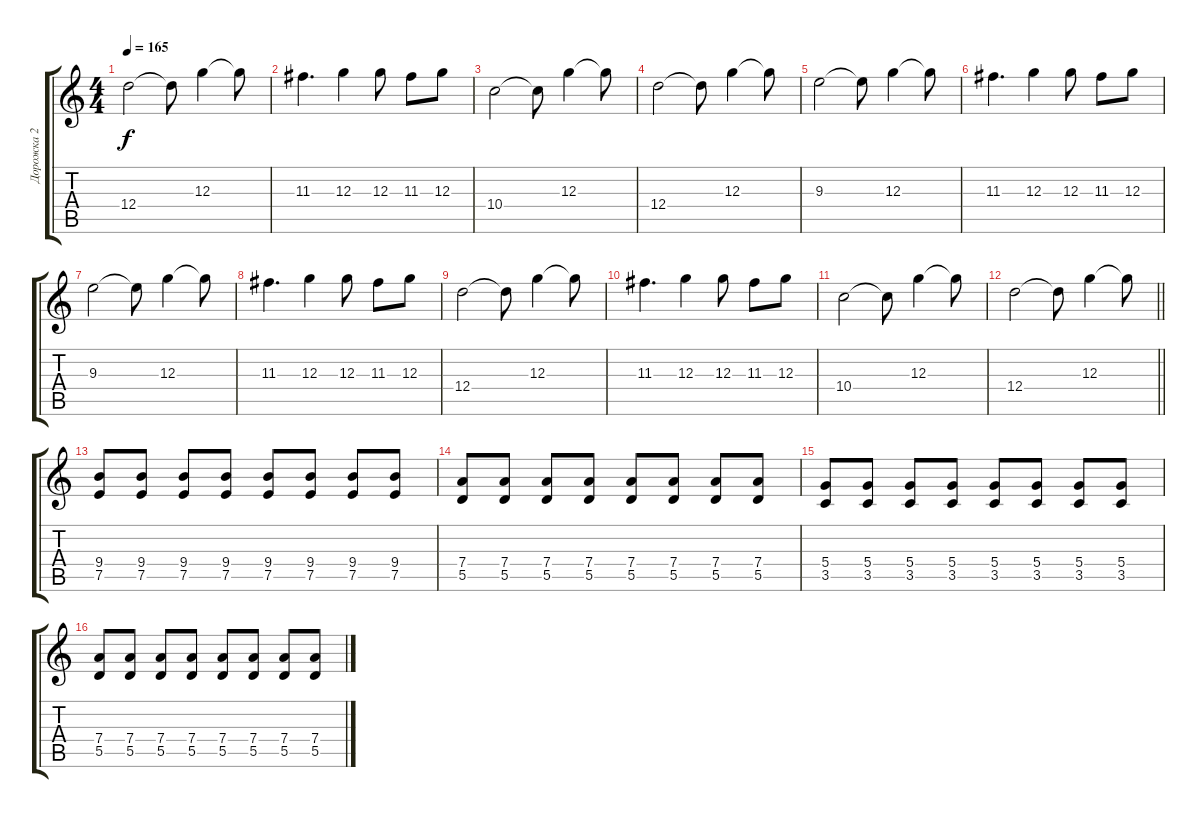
\track ("Дорожка 2" "Дорожка 2") {instrument overdrivenguitar}
\staff {score tabs}
\tuning (E4 B3 G3 D3 A2 E2) {hide}
\ts (4 4)
\tempo 165
\clef g2
\ks c
12.4.2{dy f} 12.4{t}.8 12.3.4 12.3{t}.8 |
11.3.4{d} 12.3.4 12.3.8 11.3.8 12.3.8 |
10.4.2 10.4{t}.8 12.3.4 12.3{t}.8 |
12.4.2 12.4{t}.8 12.3.4 12.3{t}.8 |
9.3.2 9.3{t}.8 12.3.4 12.3{t}.8 |
11.3.4{d} 12.3.4 12.3.8 11.3.8 12.3.8 |
9.3.2 9.3{t}.8 12.3.4 12.3{t}.8 |
11.3.4{d} 12.3.4 12.3.8 11.3.8 12.3.8 |
12.4.2 12.4{t}.8 12.3.4 12.3{t}.8 |
11.3.4{d} 12.3.4 12.3.8 11.3.8 12.3.8 |
10.4.2 10.4{t}.8 12.3.4 12.3{t}.8 |
\barLineRight lightlight
12.4.2 12.4{t}.8 12.3.4 12.3{t}.8 |
(9.4 7.5).8 (9.4 7.5).8 (9.4 7.5).8 (9.4 7.5).8 (9.4 7.5).8 (9.4 7.5).8 (9.4 7.5).8 (9.4 7.5).8 |
(7.4 5.5).8 (7.4 5.5).8 (7.4 5.5).8 (7.4 5.5).8 (7.4 5.5).8 (7.4 5.5).8 (7.4 5.5).8 (7.4 5.5).8 |
(5.4 3.5).8 (5.4 3.5).8 (5.4 3.5).8 (5.4 3.5).8 (5.4 3.5).8 (5.4 3.5).8 (5.4 3.5).8 (5.4 3.5).8 |
(7.4 5.5).8 (7.4 5.5).8 (7.4 5.5).8 (7.4 5.5).8 (7.4 5.5).8 (7.4 5.5).8 (7.4 5.5).8 (7.4 5.5).8
